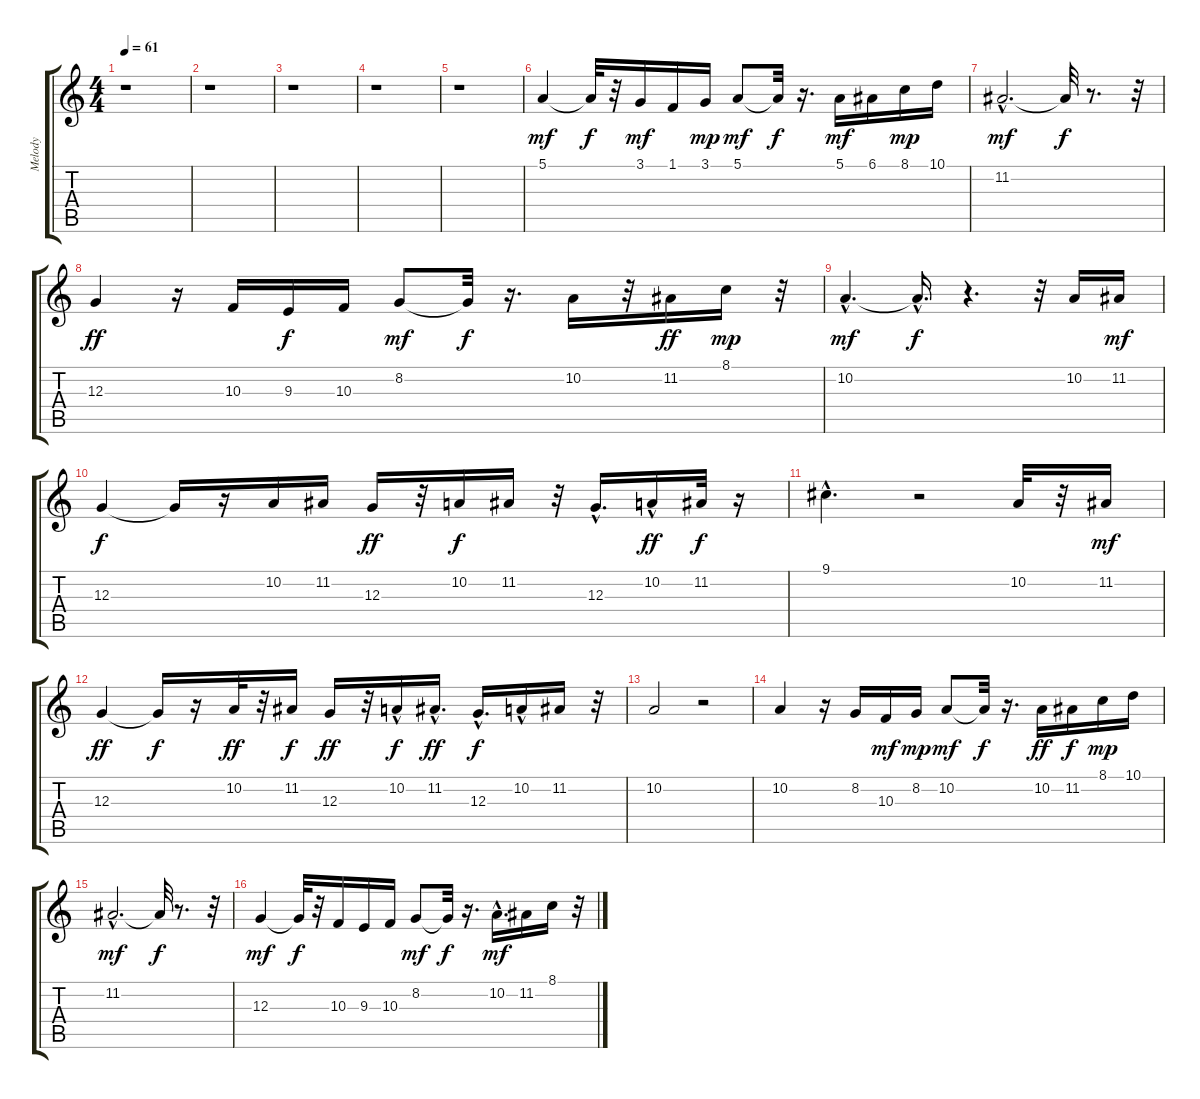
\track ("Melody" "Melody") {instrument voiceoohs}
\staff {score tabs}
\tuning (E4 B3 G3 D3 A2 E2) {hide}
\ts (4 4)
\tempo 61
\clef g2
\ks c
r.1{dy mf instrument voiceoohs} |
r.1 |
r.1 |
r.1 |
r.1 |
5.1.4 5.1{t}.32{dy f} r.32 3.1.16{dy mf} 1.1.16 3.1.16{dy mp} 5.1.8{dy mf} 5.1{t}.32{dy f} r.16{d} 5.1.16{dy mf} 6.1.16 8.1.16{dy mp} 10.1.16 |
11.2{hac}.2{d dy mf} 11.2{t}.32{dy f} r.8{d} r.32 |
12.3.4{dy ff} r.16 10.3.16 9.3.16{dy f} 10.3.16 8.2.8{dy mf} 8.2{t}.32{dy f} r.16{d} 10.2.16 r.32 11.2.16{dy ff} 8.1.16{dy mp} r.32 |
10.2{hac}.4{d dy mf} 10.2{hac t}.16{d dy f} r.4{d} r.32 10.2.16 11.2.16{dy mf} |
12.3.4{dy f} 12.3{t}.16 r.16 10.2.16 11.2.16 12.3.16{dy ff} r.32 10.2.16{dy f} 11.2.16 r.32 12.3{hac}.16{d} 10.2{hac}.16{dy ff} 11.2.32{dy f} r.16 |
9.1{hac}.4{d} r.2 10.2.32 r.32 11.2.16{dy mf} |
12.3.4{dy ff} 12.3{t}.16{dy f} r.16 10.2.32{dy ff} r.32 11.2.16{dy f} 12.3.16{dy ff} r.32 10.2{hac}.16{dy f} 11.2{hac}.16{d dy ff} 12.3{hac}.16{d dy f} 10.2{hac}.16 11.2.16 r.32 |
10.2.2 r.2 |
10.2.4 r.16 8.2.16 10.3.16{dy mf} 8.2.16{dy mp} 10.2.8{dy mf} 10.2{t}.32{dy f} r.16{d} 10.2.16{dy ff} 11.2.16{dy f} 8.1.16{dy mp} 10.1.16 |
11.2{hac}.2{d dy mf} 11.2{t}.32{dy f} r.8{d} r.32 |
12.3.4{dy mf} 12.3{t}.32{dy f} r.32 10.3.16 9.3.16 10.3.16 8.2.8{dy mf} 8.2{t}.32{dy f} r.16{d} 10.2{hac}.16{d dy mf} 11.2.16 8.1.16 r.32
